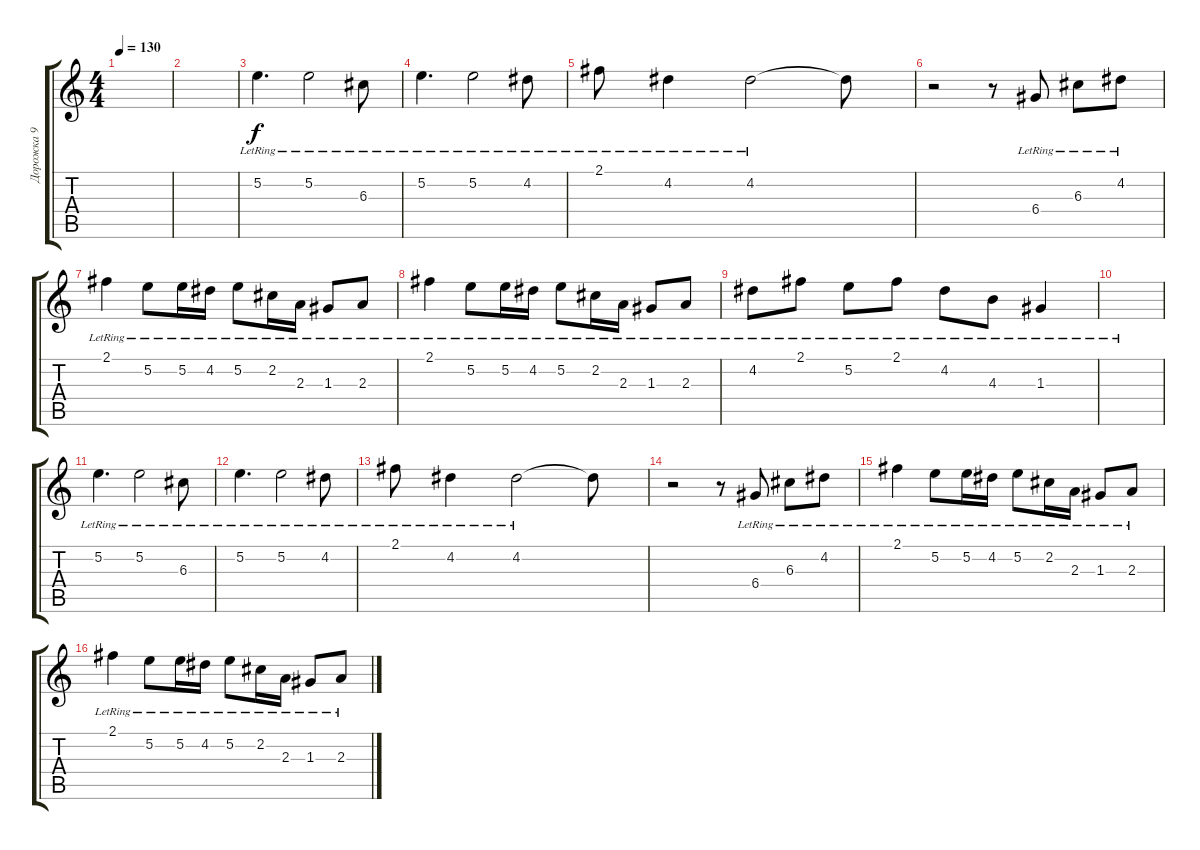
\track ("Дорожка 9" "Дорожка 9") {instrument acousticguitarsteel}
\staff {score tabs}
\tuning (E4 B3 G3 D3 A2 E2) {hide}
\ts (4 4)
\tempo 130
\clef g2
\ks c
|
|
5.2{lr}.4{d} 5.2{lr}.2 6.3{lr}.8 |
5.2{lr}.4{d} 5.2{lr}.2 4.2{lr}.8 |
2.1{lr}.8 4.2{lr}.4 4.2{lr}.2 4.2{t}.8 |
r.2 r.8 6.4{lr}.8 6.3{lr}.8 4.2{lr}.8 |
2.1{lr}.4 5.2{lr}.8 5.2{lr}.16 4.2{lr}.16 5.2{lr}.8 2.2{lr}.16 2.3{lr}.16 1.3{lr}.8 2.3{lr}.8 |
2.1{lr}.4 5.2{lr}.8 5.2{lr}.16 4.2{lr}.16 5.2{lr}.8 2.2{lr}.16 2.3{lr}.16 1.3{lr}.8 2.3{lr}.8 |
4.2{lr}.8 2.1{lr}.8 5.2{lr}.8 2.1{lr}.8 4.2{lr}.8 4.3{lr}.8 1.3{lr}.4 |
|
5.2{lr}.4{d} 5.2{lr}.2 6.3{lr}.8 |
5.2{lr}.4{d} 5.2{lr}.2 4.2{lr}.8 |
2.1{lr}.8 4.2{lr}.4 4.2{lr}.2 4.2{t}.8 |
r.2 r.8 6.4{lr}.8 6.3{lr}.8 4.2{lr}.8 |
2.1{lr}.4 5.2{lr}.8 5.2{lr}.16 4.2{lr}.16 5.2{lr}.8 2.2{lr}.16 2.3{lr}.16 1.3{lr}.8 2.3{lr}.8 |
2.1{lr}.4 5.2{lr}.8 5.2{lr}.16 4.2{lr}.16 5.2{lr}.8 2.2{lr}.16 2.3{lr}.16 1.3{lr}.8 2.3{lr}.8
